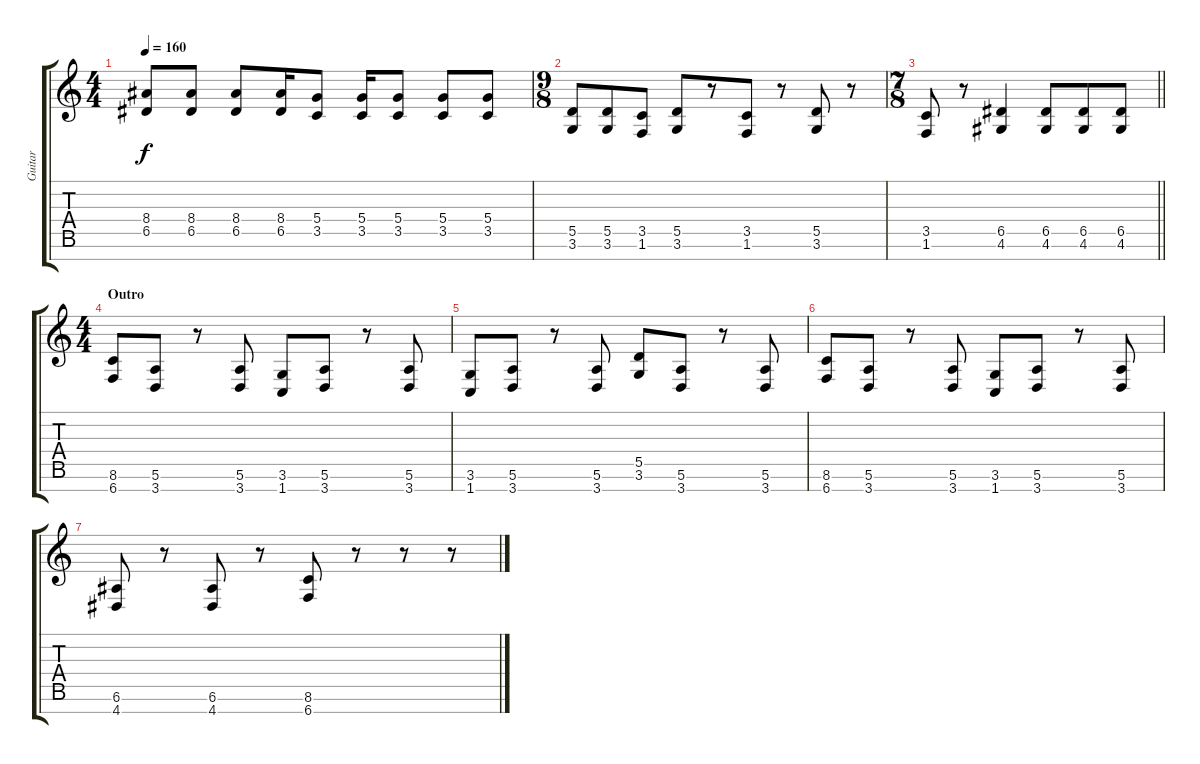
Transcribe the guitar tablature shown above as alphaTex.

\track ("Guitar" "Guitar") {instrument distortionguitar}
\staff {score tabs}
\tuning (E4 B3 G3 D3 A2 E2 B1) {hide}
\ts (4 4)
\tempo 160
\clef g2
\ks c
(8.4 6.5).8{dy f} (8.4 6.5).8 (8.4 6.5).8 (8.4 6.5).16 (5.4 3.5).8 (5.4 3.5).16 (5.4 3.5).8 (5.4 3.5).8 (5.4 3.5).8 |
\ts (9 8)
(5.5 3.6).8 (5.5 3.6).8 (3.5 1.6).8 (5.5 3.6).8 r.8 (3.5 1.6).8 r.8 (5.5 3.6).8 r.8 |
\ts (7 8)
\barLineRight lightlight
(3.5 1.6).8 r.8 (6.5 4.6).4 (6.5 4.6).8 (6.5 4.6).8 (6.5 4.6).8 |
\ts (4 4)
\section ("" "Outro")
(8.6 6.7).8 (5.6 3.7).8 r.8 (5.6 3.7).8 (3.6 1.7).8 (5.6 3.7).8 r.8 (5.6 3.7).8 |
(3.6 1.7).8 (5.6 3.7).8 r.8 (5.6 3.7).8 (5.5 3.6).8 (5.6 3.7).8 r.8 (5.6 3.7).8 |
(8.6 6.7).8 (5.6 3.7).8 r.8 (5.6 3.7).8 (3.6 1.7).8 (5.6 3.7).8 r.8 (5.6 3.7).8 |
(6.6 4.7).8 r.8 (6.6 4.7).8 r.8 (8.6 6.7).8 r.8 r.8 r.8
